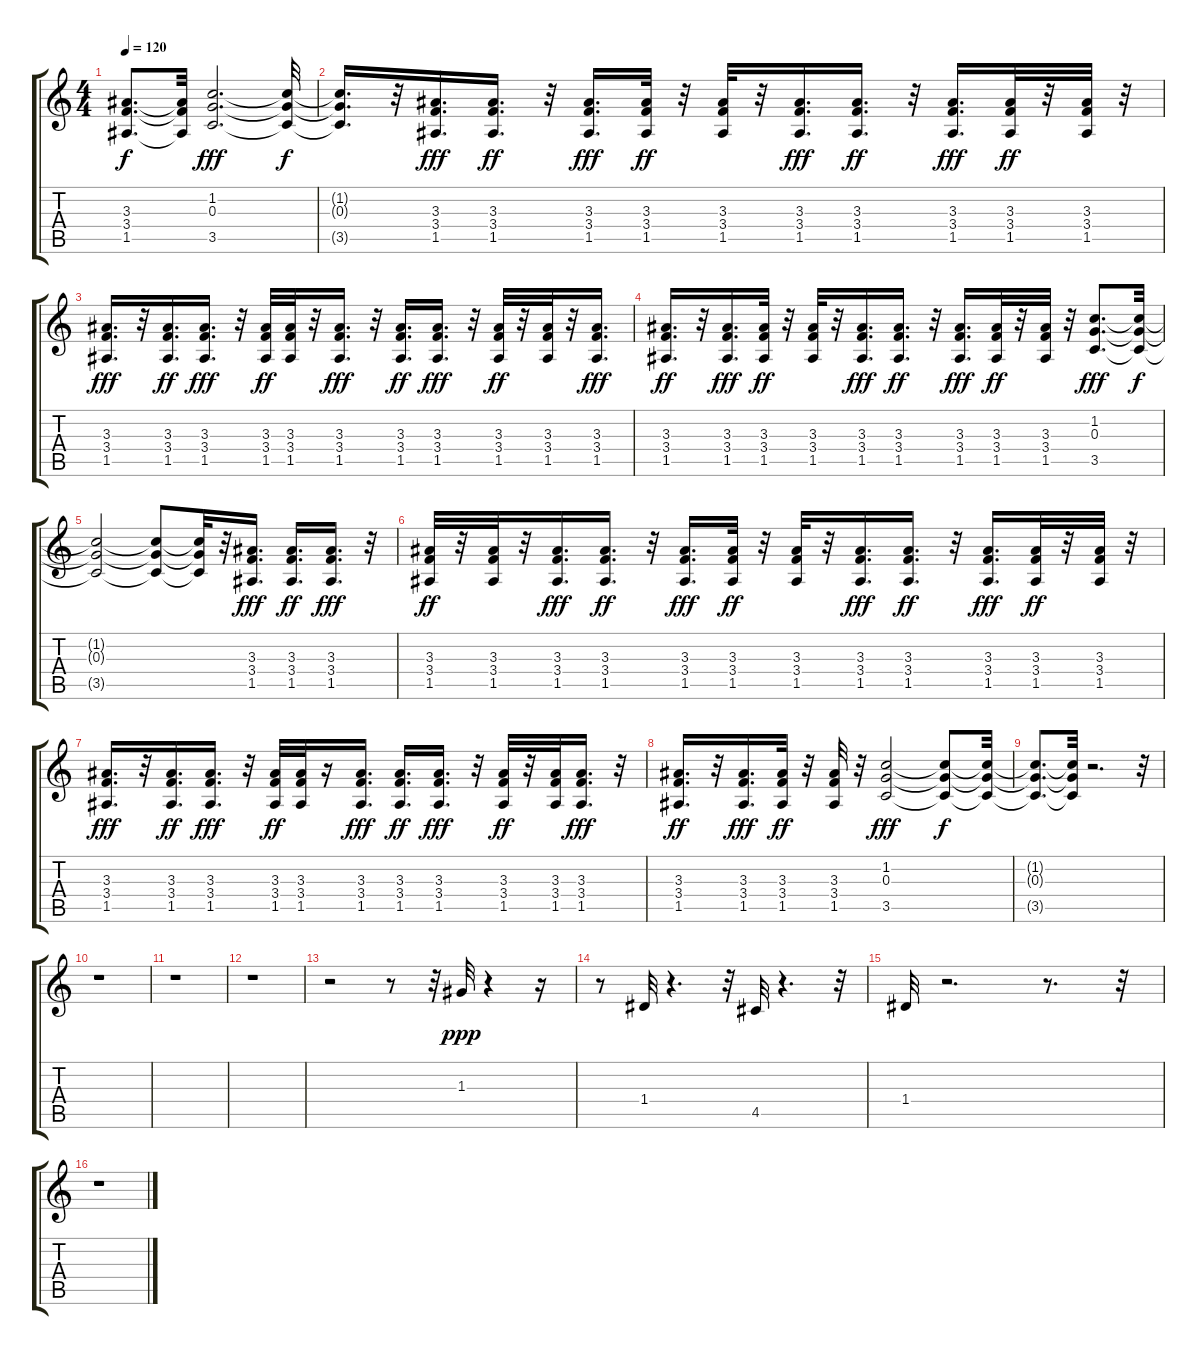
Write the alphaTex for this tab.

\track "" {instrument overdrivenguitar}
\staff {score tabs}
\tuning (E4 B3 G3 D3 A2 E2) {hide}
\ts (4 4)
\tempo 120
\clef g2
\ks c
(3.3{t} 3.4{t} 1.5{t}).8{d dy f} (3.3{t} 3.4{t} 1.5{t}).32 (1.2 0.3 3.5).2{d dy fff} (1.2{t} 0.3{t} 3.5{t}).32{dy f} |
(1.2{t} 0.3{t} 3.5{t}).16{d} r.32 (3.3 3.4 1.5).16{d dy fff} (3.3 3.4 1.5).16{d dy ff} r.32 (3.3 3.4 1.5).16{d dy fff} (3.3 3.4 1.5).32{dy ff} r.32 (3.3 3.4 1.5).32 r.32 (3.3 3.4 1.5).16{d dy fff} (3.3 3.4 1.5).16{d dy ff} r.32 (3.3 3.4 1.5).16{d dy fff} (3.3 3.4 1.5).32{dy ff} r.32 (3.3 3.4 1.5).32 r.32 |
(3.3 3.4 1.5).16{d dy fff} r.32 (3.3 3.4 1.5).16{d dy ff} (3.3 3.4 1.5).16{d dy fff} r.32 (3.3 3.4 1.5).32{dy ff} (3.3 3.4 1.5).32 r.32 (3.3 3.4 1.5).16{d dy fff} r.32 (3.3 3.4 1.5).16{d dy ff} (3.3 3.4 1.5).16{d dy fff} r.32 (3.3 3.4 1.5).32{dy ff} r.32 (3.3 3.4 1.5).32 r.32 (3.3 3.4 1.5).16{d dy fff} |
(3.3 3.4 1.5).16{d dy ff} r.32 (3.3 3.4 1.5).16{d dy fff} (3.3 3.4 1.5).32{dy ff} r.32 (3.3 3.4 1.5).32 r.32 (3.3 3.4 1.5).16{d dy fff} (3.3 3.4 1.5).16{d dy ff} r.32 (3.3 3.4 1.5).16{d dy fff} (3.3 3.4 1.5).32{dy ff} r.32 (3.3 3.4 1.5).32 r.32 (1.2 0.3 3.5).8{d dy fff} (1.2{t} 0.3{t} 3.5{t}).32{dy f} |
(1.2{t} 0.3{t} 3.5{t}).2 (1.2{t} 0.3{t} 3.5{t}).8 (1.2{t} 0.3{t} 3.5{t}).32 r.32 (3.3 3.4 1.5).16{d dy fff} (3.3 3.4 1.5).16{d dy ff} (3.3 3.4 1.5).16{d dy fff} r.32 |
(3.3 3.4 1.5).32{dy ff} r.32 (3.3 3.4 1.5).32 r.32 (3.3 3.4 1.5).16{d dy fff} (3.3 3.4 1.5).16{d dy ff} r.32 (3.3 3.4 1.5).16{d dy fff} (3.3 3.4 1.5).32{dy ff} r.32 (3.3 3.4 1.5).32 r.32 (3.3 3.4 1.5).16{d dy fff} (3.3 3.4 1.5).16{d dy ff} r.32 (3.3 3.4 1.5).16{d dy fff} (3.3 3.4 1.5).32{dy ff} r.32 (3.3 3.4 1.5).32 r.32 |
(3.3 3.4 1.5).16{d dy fff} r.32 (3.3 3.4 1.5).16{d dy ff} (3.3 3.4 1.5).16{d dy fff} r.32 (3.3 3.4 1.5).32{dy ff} (3.3 3.4 1.5).32 r.16 (3.3 3.4 1.5).16{d dy fff} (3.3 3.4 1.5).16{d dy ff} (3.3 3.4 1.5).16{d dy fff} r.32 (3.3 3.4 1.5).32{dy ff} r.32 (3.3 3.4 1.5).32 (3.3 3.4 1.5).16{d dy fff} r.32 |
(3.3 3.4 1.5).16{d dy ff} r.32 (3.3 3.4 1.5).16{d dy fff} (3.3 3.4 1.5).32{dy ff} r.32 (3.3 3.4 1.5).32 r.32 (1.2 0.3 3.5).2{dy fff} (1.2{t} 0.3{t} 3.5{t}).8{dy f} (1.2{t} 0.3{t} 3.5{t}).32 |
(1.2{t} 0.3{t} 3.5{t}).8{d} (1.2{t} 0.3{t} 3.5{t}).32 r.2{d} r.32 |
r.1 |
r.1 |
r.1 |
r.2 r.8 r.32 1.3.32{dy ppp} r.4 r.16 |
r.8 1.4.32 r.4{d} r.32 4.5.32 r.4{d} r.32 |
1.4.32 r.2{d} r.8{d} r.32 |
r.1
